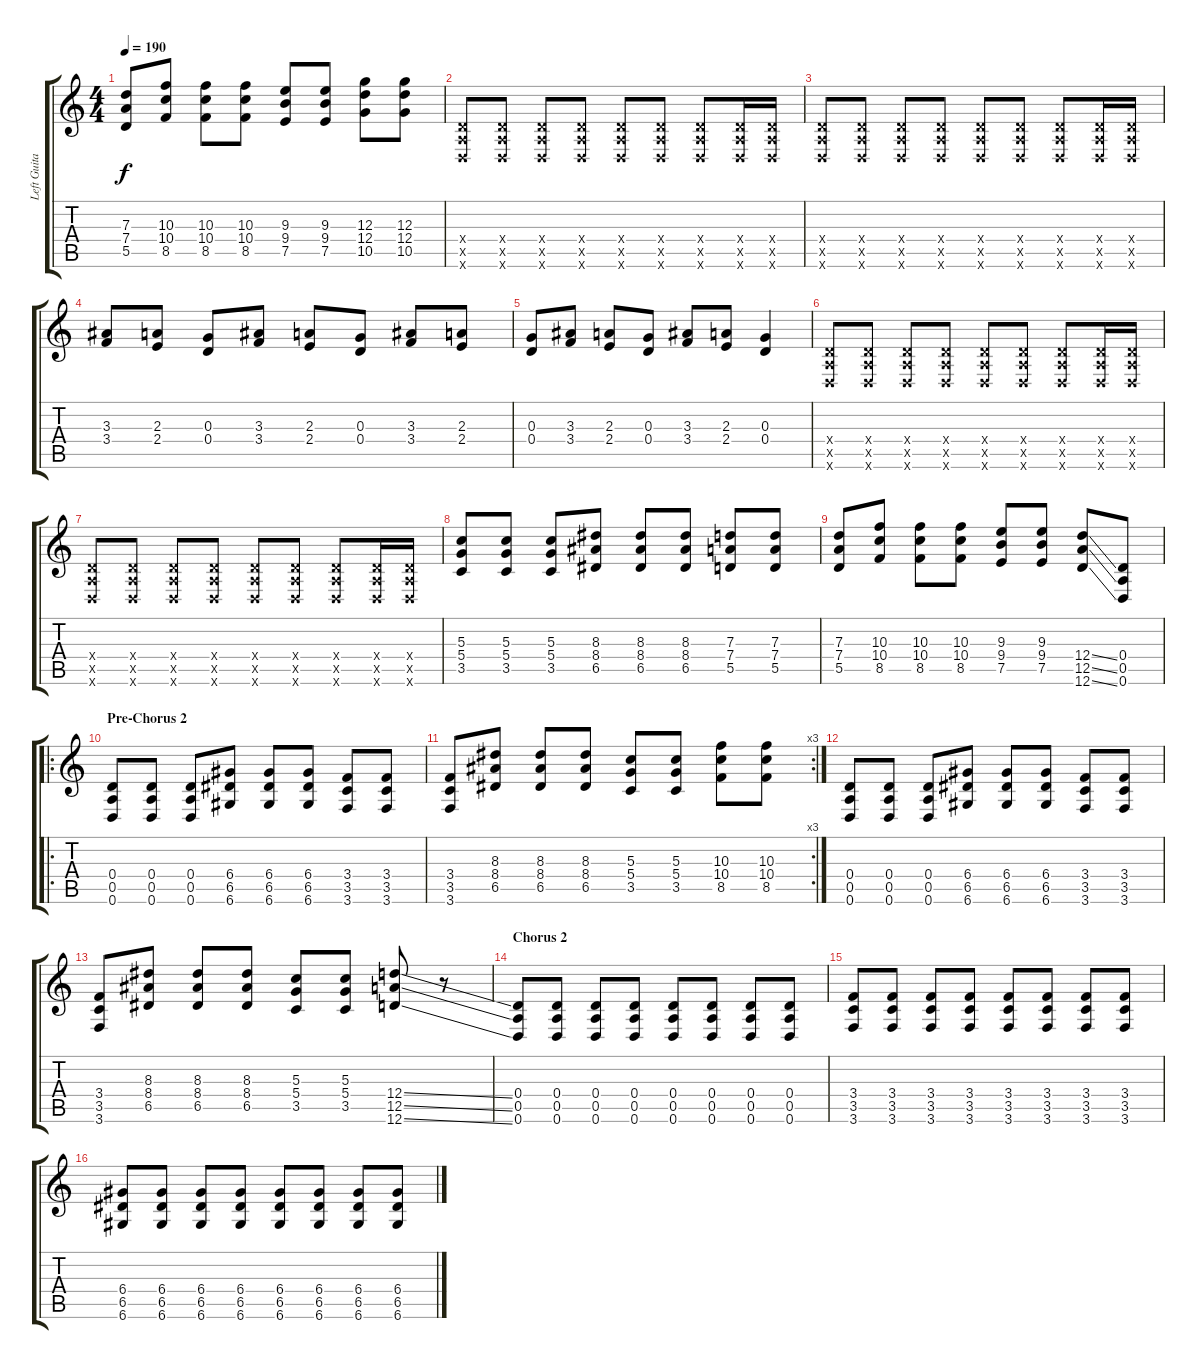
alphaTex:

\track ("Left Guitar" "Left Guita") {instrument distortionguitar}
\staff {score tabs}
\tuning (E4 B3 G3 D3 A2 D2) {hide}
\ts (4 4)
\tempo 190
\clef g2
\ks c
(7.3 7.4 5.5).8{dy f} (10.3 10.4 8.5).8 (10.3 10.4 8.5).8 (10.3 10.4 8.5).8 (9.3 9.4 7.5).8 (9.3 9.4 7.5).8 (12.3 12.4 10.5).8 (12.3 12.4 10.5).8 |
(0.4{x} 0.5{x} 0.6{x}).8 (0.4{x} 0.5{x} 0.6{x}).8 (0.4{x} 0.5{x} 0.6{x}).8 (0.4{x} 0.5{x} 0.6{x}).8 (0.4{x} 0.5{x} 0.6{x}).8 (0.4{x} 0.5{x} 0.6{x}).8 (0.4{x} 0.5{x} 0.6{x}).8 (0.4{x} 0.5{x} 0.6{x}).16 (0.4{x} 0.5{x} 0.6{x}).16 |
(0.4{x} 0.5{x} 0.6{x}).8 (0.4{x} 0.5{x} 0.6{x}).8 (0.4{x} 0.5{x} 0.6{x}).8 (0.4{x} 0.5{x} 0.6{x}).8 (0.4{x} 0.5{x} 0.6{x}).8 (0.4{x} 0.5{x} 0.6{x}).8 (0.4{x} 0.5{x} 0.6{x}).8 (0.4{x} 0.5{x} 0.6{x}).16 (0.4{x} 0.5{x} 0.6{x}).16 |
(3.3 3.4).8 (2.3 2.4).8 (0.3 0.4).8 (3.3 3.4).8 (2.3 2.4).8 (0.3 0.4).8 (3.3 3.4).8 (2.3 2.4).8 |
(0.3 0.4).8 (3.3 3.4).8 (2.3 2.4).8 (0.3 0.4).8 (3.3 3.4).8 (2.3 2.4).8 (0.3 0.4).4 |
(0.4{x} 0.5{x} 0.6{x}).8 (0.4{x} 0.5{x} 0.6{x}).8 (0.4{x} 0.5{x} 0.6{x}).8 (0.4{x} 0.5{x} 0.6{x}).8 (0.4{x} 0.5{x} 0.6{x}).8 (0.4{x} 0.5{x} 0.6{x}).8 (0.4{x} 0.5{x} 0.6{x}).8 (0.4{x} 0.5{x} 0.6{x}).16 (0.4{x} 0.5{x} 0.6{x}).16 |
(0.4{x} 0.5{x} 0.6{x}).8 (0.4{x} 0.5{x} 0.6{x}).8 (0.4{x} 0.5{x} 0.6{x}).8 (0.4{x} 0.5{x} 0.6{x}).8 (0.4{x} 0.5{x} 0.6{x}).8 (0.4{x} 0.5{x} 0.6{x}).8 (0.4{x} 0.5{x} 0.6{x}).8 (0.4{x} 0.5{x} 0.6{x}).16 (0.4{x} 0.5{x} 0.6{x}).16 |
(5.3 5.4 3.5).8 (5.3 5.4 3.5).8 (5.3 5.4 3.5).8 (8.3 8.4 6.5).8 (8.3 8.4 6.5).8 (8.3 8.4 6.5).8 (7.3 7.4 5.5).8 (7.3 7.4 5.5).8 |
(7.3 7.4 5.5).8 (10.3 10.4 8.5).8 (10.3 10.4 8.5).8 (10.3 10.4 8.5).8 (9.3 9.4 7.5).8 (9.3 9.4 7.5).8 (12.4{ss} 12.5{ss} 12.6{ss}).8 (0.4 0.5 0.6).8 |
\ro
\section ("" "Pre-Chorus 2")
(0.4 0.5 0.6).8 (0.4 0.5 0.6).8 (0.4 0.5 0.6).8 (6.4 6.5 6.6).8 (6.4 6.5 6.6).8 (6.4 6.5 6.6).8 (3.4 3.5 3.6).8 (3.4 3.5 3.6).8 |
\rc 3
(3.4 3.5 3.6).8 (8.3 8.4 6.5).8 (8.3 8.4 6.5).8 (8.3 8.4 6.5).8 (5.3 5.4 3.5).8 (5.3 5.4 3.5).8 (10.3 10.4 8.5).8 (10.3 10.4 8.5).8 |
(0.4 0.5 0.6).8 (0.4 0.5 0.6).8 (0.4 0.5 0.6).8 (6.4 6.5 6.6).8 (6.4 6.5 6.6).8 (6.4 6.5 6.6).8 (3.4 3.5 3.6).8 (3.4 3.5 3.6).8 |
(3.4 3.5 3.6).8 (8.3 8.4 6.5).8 (8.3 8.4 6.5).8 (8.3 8.4 6.5).8 (5.3 5.4 3.5).8 (5.3 5.4 3.5).8 (12.4{ss} 12.5{ss} 12.6{ss}).8 r.8 |
\section ("" "Chorus 2")
(0.4 0.5 0.6).8 (0.4 0.5 0.6).8 (0.4 0.5 0.6).8 (0.4 0.5 0.6).8 (0.4 0.5 0.6).8 (0.4 0.5 0.6).8 (0.4 0.5 0.6).8 (0.4 0.5 0.6).8 |
(3.4 3.5 3.6).8 (3.4 3.5 3.6).8 (3.4 3.5 3.6).8 (3.4 3.5 3.6).8 (3.4 3.5 3.6).8 (3.4 3.5 3.6).8 (3.4 3.5 3.6).8 (3.4 3.5 3.6).8 |
(6.4 6.5 6.6).8 (6.4 6.5 6.6).8 (6.4 6.5 6.6).8 (6.4 6.5 6.6).8 (6.4 6.5 6.6).8 (6.4 6.5 6.6).8 (6.4 6.5 6.6).8 (6.4 6.5 6.6).8
